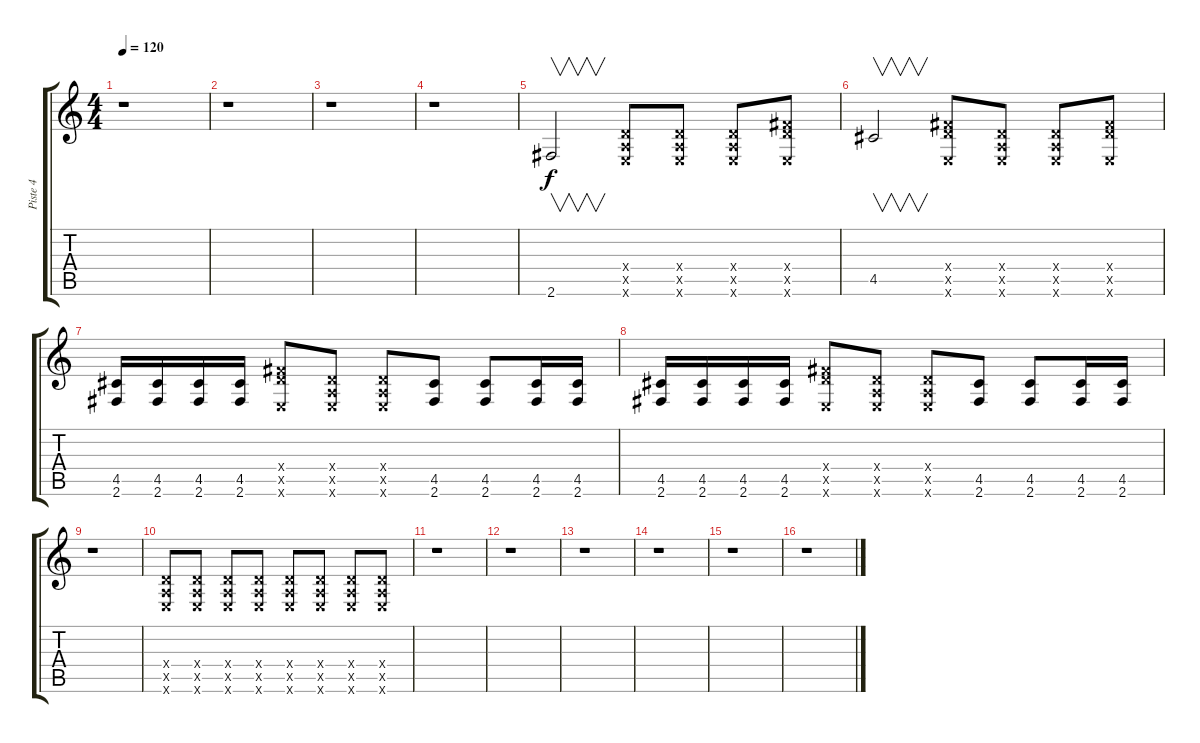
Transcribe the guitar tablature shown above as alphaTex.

\track ("Piste 4" "Piste 4") {instrument overdrivenguitar}
\staff {score tabs}
\tuning (E4 B3 G3 D3 A2 E2) {hide}
\ts (4 4)
\tempo 120
\clef g2
\ks c
r.1{dy f} |
r.1 |
r.1 |
r.1 |
2.6.2{v} (0.4{x} 0.5{x} 0.6{x}).8 (0.4{x} 0.5{x} 0.6{x}).8 (0.4{x} 0.5{x} 0.6{x}).8 (0.4{x} 9.5{x} 0.6{x}).8 |
4.5.2{v} (0.4{x} 9.5{x} 0.6{x}).8 (0.4{x} 0.5{x} 0.6{x}).8 (0.4{x} 0.5{x} 0.6{x}).8 (0.4{x} 9.5{x} 0.6{x}).8 |
(4.5 2.6).16 (4.5 2.6).16 (4.5 2.6).16 (4.5 2.6).16 (0.4{x} 9.5{x} 0.6{x}).8 (0.4{x} 0.5{x} 0.6{x}).8 (0.4{x} 0.5{x} 0.6{x}).8 (4.5 2.6).8 (4.5 2.6).8 (4.5 2.6).16 (4.5 2.6).16 |
(4.5 2.6).16 (4.5 2.6).16 (4.5 2.6).16 (4.5 2.6).16 (0.4{x} 9.5{x} 0.6{x}).8 (0.4{x} 0.5{x} 0.6{x}).8 (0.4{x} 0.5{x} 0.6{x}).8 (4.5 2.6).8 (4.5 2.6).8 (4.5 2.6).16 (4.5 2.6).16 |
r.1 |
(0.4{x} 0.5{x} 0.6{x}).8 (0.4{x} 0.5{x} 0.6{x}).8 (0.4{x} 0.5{x} 0.6{x}).8 (0.4{x} 0.5{x} 0.6{x}).8 (0.4{x} 0.5{x} 0.6{x}).8 (0.4{x} 0.5{x} 0.6{x}).8 (0.4{x} 0.5{x} 0.6{x}).8 (0.4{x} 0.5{x} 0.6{x}).8 |
r.1 |
r.1 |
r.1 |
r.1 |
r.1 |
r.1
